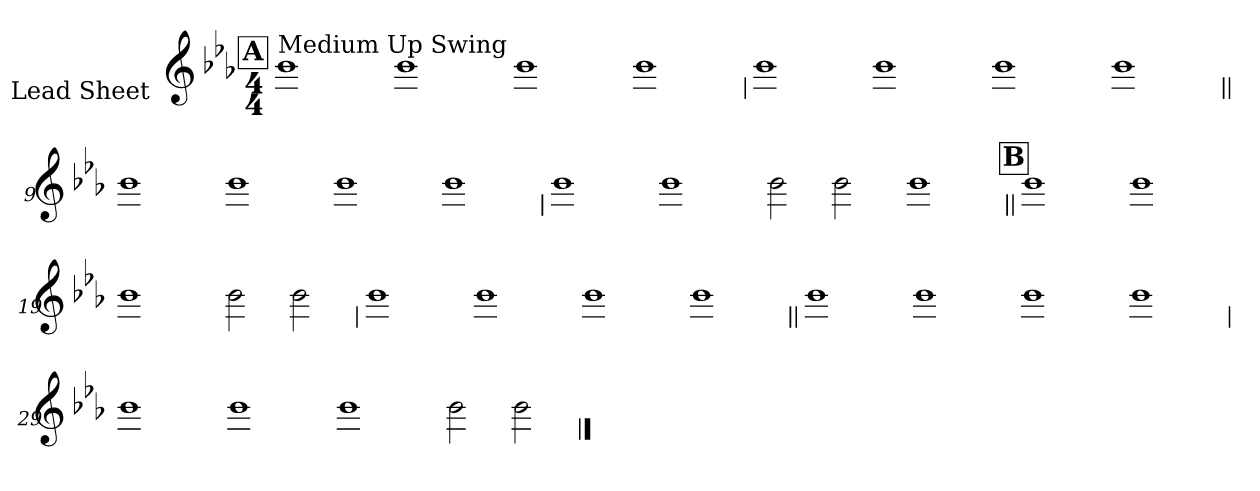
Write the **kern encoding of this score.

**kern
*part1
*staff1
*I"Lead Sheet
*stria0
*clefG2
*k[b-e-a-]
*E-:
*M4/4
!!LO:REH:place=s1:a:t=A
=1||
!LO:TX:a:t=Medium Up Swing
1b-
=2-
1b-
=3-
1b-
=4-
1b-
!!LO:LB:g=z
=5
1b-
=6-
1b-
=7-
1b-
=8-
1b-
!!LO:LB:g=z
=9||
1b-
=10-
1b-
=11-
1b-
=12-
1b-
!!LO:LB:g=z
=13
1b-
=14-
1b-
=15-
2b-
2b-
=16-
1b-
!!LO:LB:g=z
!!LO:REH:place=s1:a:t=B
=17||
1b-
=18-
1b-
=19-
1b-
=20-
2b-
2b-
!!LO:LB:g=z
=21
1b-
=22-
1b-
=23-
1b-
=24-
1b-
!!LO:LB:g=z
=25||
1b-
=26-
1b-
=27-
1b-
=28-
1b-
!!LO:LB:g=z
=29
1b-
=30-
1b-
=31-
1b-
=32-
2b-
2b-
==
*-
